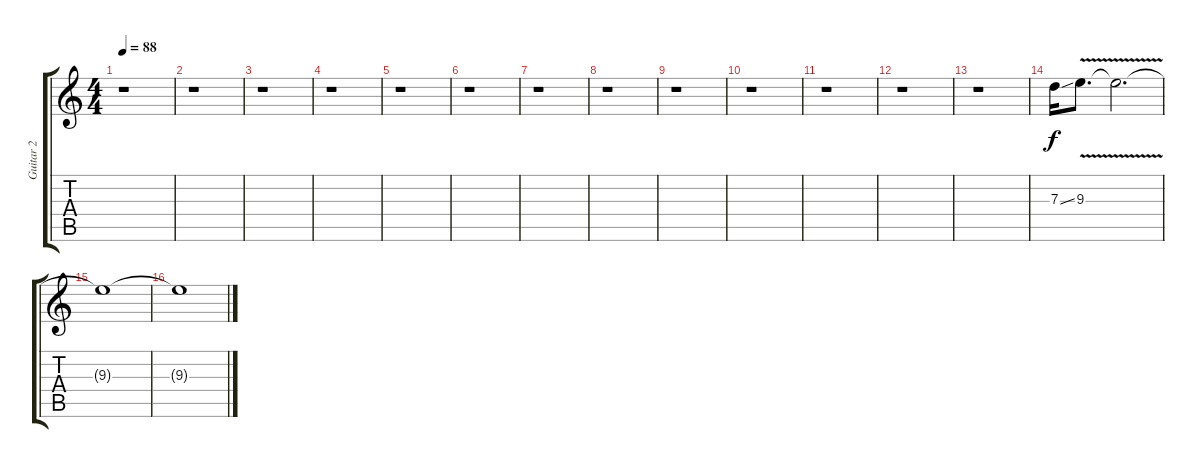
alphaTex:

\track ("Guitar 2" "Guitar 2") {instrument distortionguitar}
\staff {score tabs}
\tuning (E4 B3 G3 D3 A2 E2) {hide}
\ts (4 4)
\tempo 88
\clef g2
\ks c
r.1{dy f} |
r.1 |
r.1 |
r.1 |
r.1 |
r.1 |
r.1 |
r.1 |
r.1 |
r.1 |
r.1 |
r.1 |
r.1 |
7.3{ss}.16 9.3{v}.8{d} 9.3{t}.2{d} |
9.3{t}.1 |
9.3{t}.1
